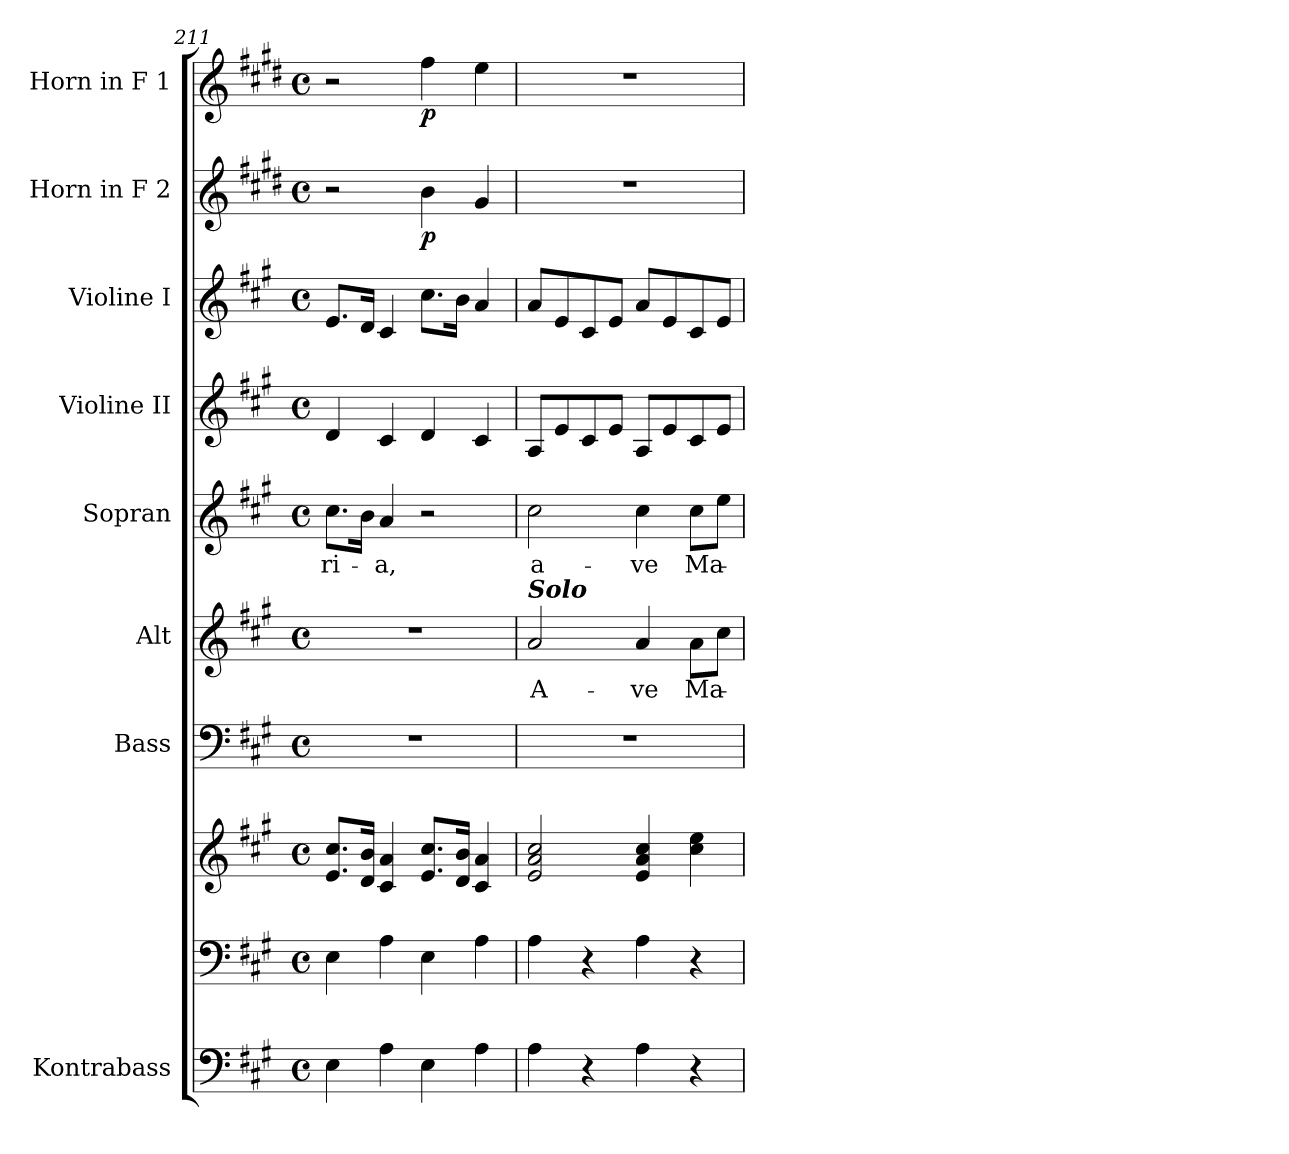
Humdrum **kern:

**kern	**kern	**kern	**kern	**kern	**text	**kern	**text	**kern	**kern	**kern	**dynam	**kern	**dynam
*part9	*part8	*part8	*part7	*part6	*part6	*part5	*part5	*part4	*part3	*part2	*part2	*part1	*part1
*staff10	*staff9	*staff8	*staff7	*staff6	*staff6	*staff5	*staff5	*staff4	*staff3	*staff2	*staff2	*staff1	*staff1
*I"Kontrabass	*	*	*I"Bass	*I"Alt	*	*I"Sopran	*	*I"Violine II	*I"Violine I	*I"Horn in F 2	*	*I"Horn in F 1	*
*I'Kb.	*	*	*I'B.	*I'A.	*	*I'S.	*	*I'Vl. II	*I'Vl. I	*	*	*	*
*clefF4	*clefF4	*clefG2	*clefF4	*clefG2	*	*clefG2	*	*clefG2	*clefG2	*clefG2	*	*clefG2	*
*ITrd7c12	*	*	*	*	*	*	*	*	*	*ITrd4c7	*	*ITrd4c7	*
*k[f#c#g#]	*k[f#c#g#]	*k[f#c#g#]	*k[f#c#g#]	*k[f#c#g#]	*	*k[f#c#g#]	*	*k[f#c#g#]	*k[f#c#g#]	*k[f#c#g#]	*	*k[f#c#g#]	*
*A:	*A:	*A:	*A:	*A:	*	*A:	*	*A:	*A:	*A:	*	*A:	*
*M4/4	*M4/4	*M4/4	*M4/4	*M4/4	*	*M4/4	*	*M4/4	*M4/4	*M4/4	*	*M4/4	*
*met(c)	*met(c)	*met(c)	*met(c)	*met(c)	*	*met(c)	*	*met(c)	*met(c)	*met(c)	*	*met(c)	*
=211	=211	=211	=211	=211	=211	=211	=211	=211	=211	=211	=211	=211	=211
!	!	!	!	!	!	!	!LO:LY:b	!	!	!	!	!	!
4EE\	4E\	8.e/ 8.cc#/L	1r	1r	.	8.cc#\L	-ri-	4d/	8.e/L	2r	.	2r	.
.	.	16d/ 16b/Jk	.	.	.	16b\Jk	.	.	16d/Jk	.	.	.	.
!	!	!	!	!	!	!	!LO:LY:b	!	!	!	!	!	!
4AA\	4A\	4c#/ 4a/	.	.	.	4a/	-a,	4c#/	4c#/	.	.	.	.
!	!	!	!	!	!	!	!	!	!	!	!LO:DY:b	!	!LO:DY:b
4EE\	4E\	8.e/ 8.cc#/L	.	.	.	2r	.	4d/	8.cc#\L	4e\	p	4b\	p
.	.	16d/ 16b/Jk	.	.	.	.	.	.	16b\Jk	.	.	.	.
4AA\	4A\	4c#/ 4a/	.	.	.	.	.	4c#/	4a/	4c#/	.	4a\	.
=212	=212	=212	=212	=212	=212	=212	=212	=212	=212	=212	=212	=212	=212
!	!	!	!	!LO:TX:a:Bi:t=Solo	!	!	!	!	!	!	!	!	!
!	!	!	!	!	!LO:LY:b	!	!LO:LY:b	!	!	!	!	!	!
4AA\	4A\	2e/ 2a/ 2cc#/	1r	2a/	A-	2cc#\	a-	8A/L	8a/L	1r	.	1r	.
.	.	.	.	.	.	.	.	8e/	8e/	.	.	.	.
4r	4r	.	.	.	.	.	.	8c#/	8c#/	.	.	.	.
.	.	.	.	.	.	.	.	8e/J	8e/J	.	.	.	.
!	!	!	!	!	!LO:LY:b	!	!LO:LY:b	!	!	!	!	!	!
4AA\	4A\	4e/ 4a/ 4cc#/	.	4a/	-ve	4cc#\	-ve	8A/L	8a/L	.	.	.	.
.	.	.	.	.	.	.	.	8e/	8e/	.	.	.	.
!	!	!	!	!	!LO:LY:b	!	!LO:LY:b	!	!	!	!	!	!
4r	4r	4cc#\ 4ee\	.	8a\L	Ma-	8cc#\L	Ma-	8c#/	8c#/	.	.	.	.
.	.	.	.	8cc#\J	.	8ee\J	.	8e/J	8e/J	.	.	.	.
=	=	=	=	=	=	=	=	=	=	=	=	=	=
*-	*-	*-	*-	*-	*-	*-	*-	*-	*-	*-	*-	*-	*-
